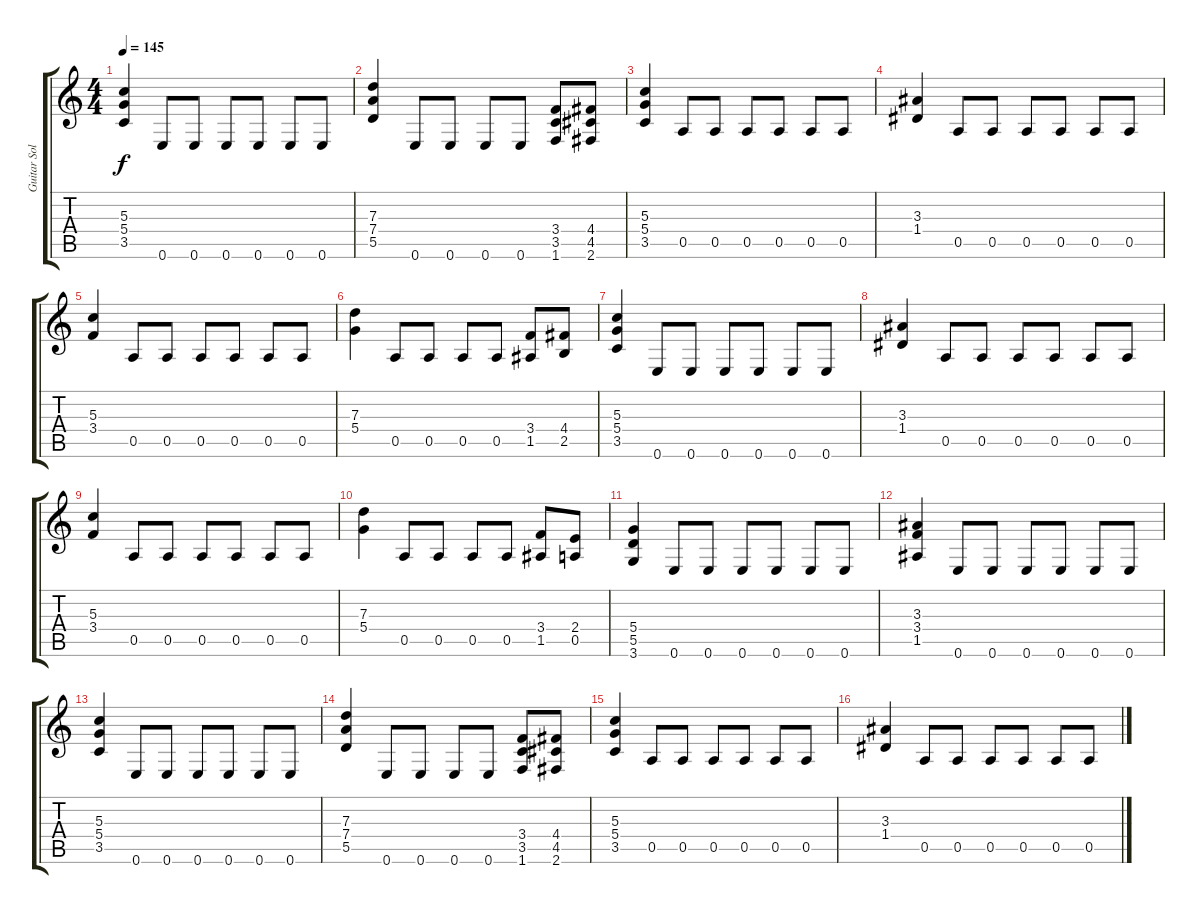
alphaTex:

\track ("Guitar Solo" "Guitar Sol") {instrument distortionguitar}
\staff {score tabs}
\tuning (E4 B3 G3 D3 A2 E2) {hide}
\ts (4 4)
\tempo 145
\clef g2
\ks c
(5.3 5.4 3.5).4{dy f} 0.6.8 0.6.8 0.6.8 0.6.8 0.6.8 0.6.8 |
(7.3 7.4 5.5).4 0.6.8 0.6.8 0.6.8 0.6.8 (3.4 3.5 1.6).8 (4.4 4.5 2.6).8 |
(5.3 5.4 3.5).4 0.5.8 0.5.8 0.5.8 0.5.8 0.5.8 0.5.8 |
(3.3 1.4).4 0.5.8 0.5.8 0.5.8 0.5.8 0.5.8 0.5.8 |
(5.3 3.4).4 0.5.8 0.5.8 0.5.8 0.5.8 0.5.8 0.5.8 |
(7.3 5.4).4 0.5.8 0.5.8 0.5.8 0.5.8 (3.4 1.5).8 (4.4 2.5).8 |
(5.3 5.4 3.5).4 0.6.8 0.6.8 0.6.8 0.6.8 0.6.8 0.6.8 |
(3.3 1.4).4 0.5.8 0.5.8 0.5.8 0.5.8 0.5.8 0.5.8 |
(5.3 3.4).4 0.5.8 0.5.8 0.5.8 0.5.8 0.5.8 0.5.8 |
(7.3 5.4).4 0.5.8 0.5.8 0.5.8 0.5.8 (3.4 1.5).8 (2.4 0.5).8 |
(5.4 5.5 3.6).4 0.6.8 0.6.8 0.6.8 0.6.8 0.6.8 0.6.8 |
(3.3 3.4 1.5).4 0.6.8 0.6.8 0.6.8 0.6.8 0.6.8 0.6.8 |
(5.3 5.4 3.5).4 0.6.8 0.6.8 0.6.8 0.6.8 0.6.8 0.6.8 |
(7.3 7.4 5.5).4 0.6.8 0.6.8 0.6.8 0.6.8 (3.4 3.5 1.6).8 (4.4 4.5 2.6).8 |
(5.3 5.4 3.5).4 0.5.8 0.5.8 0.5.8 0.5.8 0.5.8 0.5.8 |
(3.3 1.4).4 0.5.8 0.5.8 0.5.8 0.5.8 0.5.8 0.5.8
